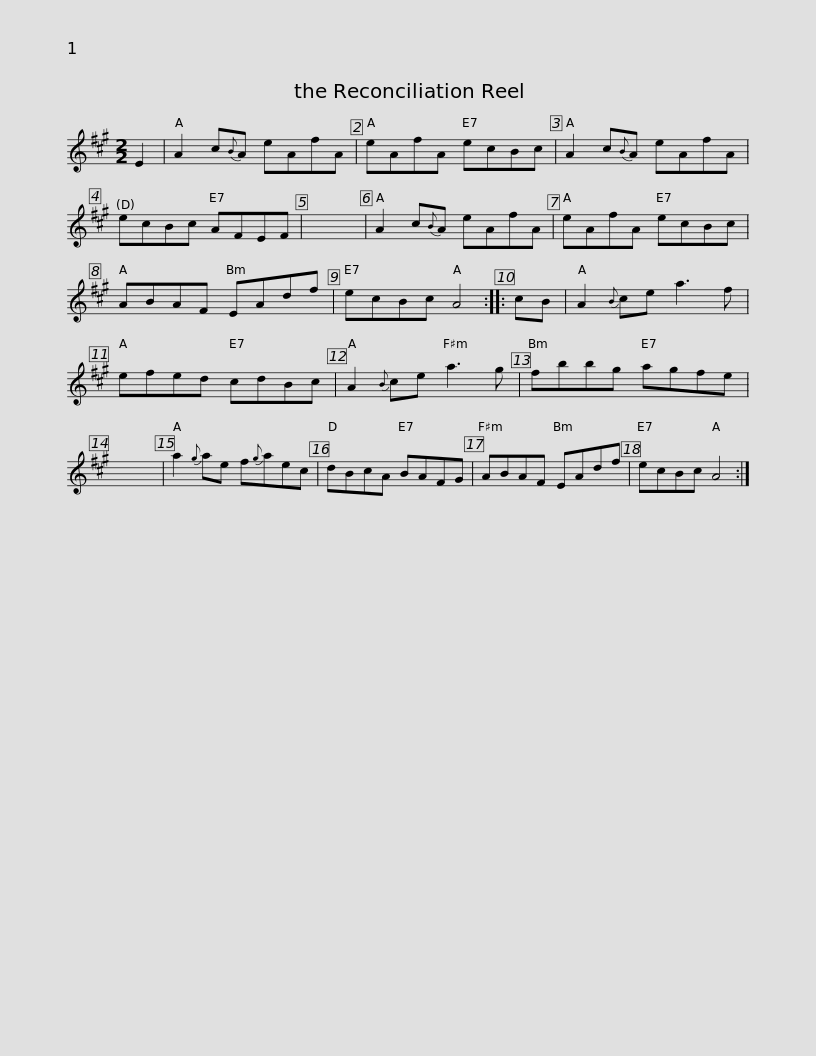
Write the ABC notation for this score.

X:1
L:1/8
M:2/2
I:linebreak $
K:A
V:1 treble
V:1
 E2 | A2 c{B}A eAfA | eAfA ecBc | A2 c{B}A eAfA | ecBc AFEF | %5
 x8 |$ A2 c{B}A eAfA | eAfA ecBc | ABAF EAdf | ecBc A4 :: %10
 cB | A2{B} ce a3 f |$ efed cdBc | A2{B} ce a3 g | fbbg agfe | %15
 x8 | a2{g} ae f{g}aec | dBcA BAFG |$ ABAF EAdf | ecBc A4 :| %20
